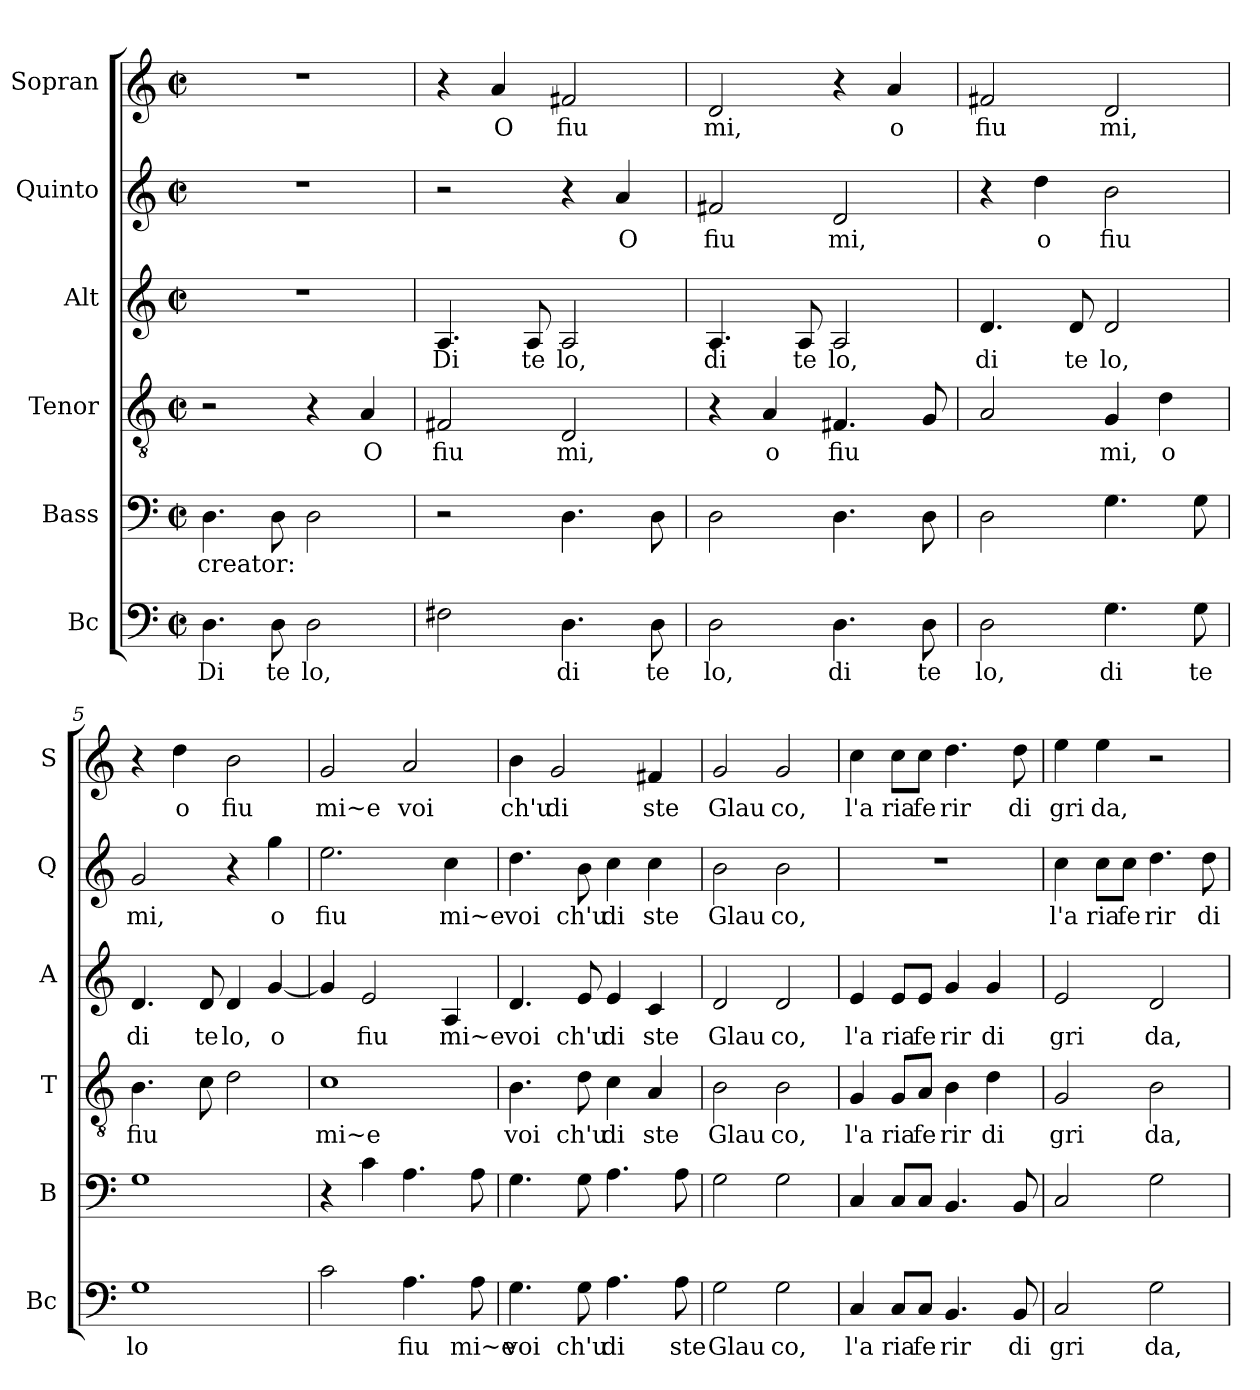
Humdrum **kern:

**kern	**text	**kern	**text	**kern	**text	**kern	**text	**kern	**text	**kern	**text
*part6	*part6	*part5	*part5	*part4	*part4	*part3	*part3	*part2	*part2	*part1	*part1
*staff6	*staff6	*staff5	*staff5	*staff4	*staff4	*staff3	*staff3	*staff2	*staff2	*staff1	*staff1
*I"Bc	*	*I"Bass	*	*I"Tenor	*	*I"Alt	*	*I"Quinto	*	*I"Sopran	*
*I'Bc	*	*I'B	*	*I'T	*	*I'A	*	*I'Q	*	*I'S	*
*clefF4	*	*clefF4	*	*clefGv2	*	*clefG2	*	*clefG2	*	*clefG2	*
*k[]	*	*k[]	*	*k[]	*	*k[]	*	*k[]	*	*k[]	*
*M2/2	*	*M2/2	*	*M2/2	*	*M2/2	*	*M2/2	*	*M2/2	*
*met(c|)	*	*met(c|)	*	*met(c|)	*	*met(c|)	*	*met(c|)	*	*met(c|)	*
*MM86	*	*MM86	*	*MM86	*	*MM86	*	*MM86	*	*MM86	*
=1	=1	=1	=1	=1	=1	=1	=1	=1	=1	=1	=1
!	!LO:LY:b	!	!LO:LY:b	!	!	!	!	!	!	!	!
4.D\	Di	4.D\	creator:	2r	.	1r	.	1r	.	1r	.
!	!LO:LY:b	!	!	!	!	!	!	!	!	!	!
8D\	te	8D\	.	.	.	.	.	.	.	.	.
!	!LO:LY:b	!	!	!	!	!	!	!	!	!	!
2D\	lo,	2D\	.	4r	.	.	.	.	.	.	.
!	!	!	!	!	!LO:LY:b	!	!	!	!	!	!
.	.	.	.	4A/	O	.	.	.	.	.	.
=2	=2	=2	=2	=2	=2	=2	=2	=2	=2	=2	=2
!	!	!	!	!	!LO:LY:b	!	!LO:LY:b	!	!	!	!
2F#X\	.	2r	.	2F#X/	ﬁu	4.A/	Di	2r	.	4r	.
!	!	!	!	!	!	!	!	!	!	!	!LO:LY:b
.	.	.	.	.	.	.	.	.	.	4a/	O
!	!	!	!	!	!	!	!LO:LY:b	!	!	!	!
.	.	.	.	.	.	8A/	te	.	.	.	.
!	!LO:LY:b	!	!	!	!LO:LY:b	!	!LO:LY:b	!	!	!	!LO:LY:b
4.D\	di	4.D\	.	2D/	mi,	2A/	lo,	4r	.	2f#X/	ﬁu
!	!	!	!	!	!	!	!	!	!LO:LY:b	!	!
.	.	.	.	.	.	.	.	4a/	O	.	.
!	!LO:LY:b	!	!	!	!	!	!	!	!	!	!
8D\	te	8D\	.	.	.	.	.	.	.	.	.
=3	=3	=3	=3	=3	=3	=3	=3	=3	=3	=3	=3
!	!LO:LY:b	!	!	!	!	!	!LO:LY:b	!	!LO:LY:b	!	!LO:LY:b
2D\	lo,	2D\	.	4r	.	4.A/	di	2f#X/	ﬁu	2d/	mi,
!	!	!	!	!	!LO:LY:b	!	!	!	!	!	!
.	.	.	.	4A/	o	.	.	.	.	.	.
!	!	!	!	!	!	!	!LO:LY:b	!	!	!	!
.	.	.	.	.	.	8A/	te	.	.	.	.
!	!LO:LY:b	!	!	!	!LO:LY:b	!	!LO:LY:b	!	!LO:LY:b	!	!
4.D\	di	4.D\	.	4.F#X/	ﬁu	2A/	lo,	2d/	mi,	4r	.
!	!	!	!	!	!	!	!	!	!	!	!LO:LY:b
.	.	.	.	.	.	.	.	.	.	4a/	o
!	!LO:LY:b	!	!	!	!	!	!	!	!	!	!
8D\	te	8D\	.	8G/	.	.	.	.	.	.	.
=4	=4	=4	=4	=4	=4	=4	=4	=4	=4	=4	=4
!	!LO:LY:b	!	!	!	!	!	!LO:LY:b	!	!	!	!LO:LY:b
2D\	lo,	2D\	.	2A/	.	4.d/	di	4r	.	2f#X/	ﬁu
!	!	!	!	!	!	!	!	!	!LO:LY:b	!	!
.	.	.	.	.	.	.	.	4dd\	o	.	.
!	!	!	!	!	!	!	!LO:LY:b	!	!	!	!
.	.	.	.	.	.	8d/	te	.	.	.	.
!	!LO:LY:b	!	!	!	!LO:LY:b	!	!LO:LY:b	!	!LO:LY:b	!	!LO:LY:b
4.G\	di	4.G\	.	4G/	mi,	2d/	lo,	2b\	ﬁu	2d/	mi,
!	!	!	!	!	!LO:LY:b	!	!	!	!	!	!
.	.	.	.	4d\	o	.	.	.	.	.	.
!	!LO:LY:b	!	!	!	!	!	!	!	!	!	!
8G\	te	8G\	.	.	.	.	.	.	.	.	.
=5	=5	=5	=5	=5	=5	=5	=5	=5	=5	=5	=5
!	!LO:LY:b	!	!	!	!LO:LY:b	!	!LO:LY:b	!	!LO:LY:b	!	!
1G	lo	1G	.	4.B\	ﬁu	4.d/	di	2g/	mi,	4r	.
!	!	!	!	!	!	!	!	!	!	!	!LO:LY:b
.	.	.	.	.	.	.	.	.	.	4dd\	o
!	!	!	!	!	!	!	!LO:LY:b	!	!	!	!
.	.	.	.	8c\	.	8d/	te	.	.	.	.
!	!	!	!	!	!	!	!LO:LY:b	!	!	!	!LO:LY:b
.	.	.	.	2d\	.	4d/	lo,	4r	.	2b\	ﬁu
!	!	!	!	!	!	!	!LO:LY:b	!	!LO:LY:b	!	!
.	.	.	.	.	.	[4g/	o	4gg\	o	.	.
!!LO:PB:g=z
=6	=6	=6	=6	=6	=6	=6	=6	=6	=6	=6	=6
!	!	!	!	!	!LO:LY:b	!	!	!	!LO:LY:b	!	!LO:LY:b
2c\	.	4r	.	1c	mi~e	4g/]	.	2.ee\	ﬁu	2g/	mi~e
!	!	!	!	!	!	!	!LO:LY:b	!	!	!	!
.	.	4c\	.	.	.	2e/	ﬁu	.	.	.	.
!	!LO:LY:b	!	!	!	!	!	!	!	!	!	!LO:LY:b
4.A\	ﬁu	4.A\	.	.	.	.	.	.	.	2a/	voi
!	!	!	!	!	!	!	!LO:LY:b	!	!LO:LY:b	!	!
.	.	.	.	.	.	4A/	mi~e	4cc\	mi~e	.	.
!	!LO:LY:b	!	!	!	!	!	!	!	!	!	!
8A\	mi~e	8A\	.	.	.	.	.	.	.	.	.
=7	=7	=7	=7	=7	=7	=7	=7	=7	=7	=7	=7
!	!LO:LY:b	!	!	!	!LO:LY:b	!	!LO:LY:b	!	!LO:LY:b	!	!LO:LY:b
4.G\	voi	4.G\	.	4.B\	voi	4.d/	voi	4.dd\	voi	4b\	ch'u
!	!	!	!	!	!	!	!	!	!	!	!LO:LY:b
.	.	.	.	.	.	.	.	.	.	2g/	di
!	!LO:LY:b	!	!	!	!LO:LY:b	!	!LO:LY:b	!	!LO:LY:b	!	!
8G\	ch'u	8G\	.	8d\	ch'u	8e/	ch'u	8b\	ch'u	.	.
!	!LO:LY:b	!	!	!	!LO:LY:b	!	!LO:LY:b	!	!LO:LY:b	!	!
4.A\	di	4.A\	.	4c\	di	4e/	di	4cc\	di	.	.
!	!	!	!	!	!LO:LY:b	!	!LO:LY:b	!	!LO:LY:b	!	!LO:LY:b
.	.	.	.	4A/	ste	4c/	ste	4cc\	ste	4f#X/	ste
!	!LO:LY:b	!	!	!	!	!	!	!	!	!	!
8A\	ste	8A\	.	.	.	.	.	.	.	.	.
=8	=8	=8	=8	=8	=8	=8	=8	=8	=8	=8	=8
!	!LO:LY:b	!	!	!	!LO:LY:b	!	!LO:LY:b	!	!LO:LY:b	!	!LO:LY:b
2G\	Glau	2G\	.	2B\	Glau	2d/	Glau	2b\	Glau	2g/	Glau
!	!LO:LY:b	!	!	!	!LO:LY:b	!	!LO:LY:b	!	!LO:LY:b	!	!LO:LY:b
2G\	co,	2G\	.	2B\	co,	2d/	co,	2b\	co,	2g/	co,
=9	=9	=9	=9	=9	=9	=9	=9	=9	=9	=9	=9
!	!LO:LY:b	!	!	!	!LO:LY:b	!	!LO:LY:b	!	!	!	!LO:LY:b
4C/	l'a	4C/	.	4G/	l'a	4e/	l'a	1r	.	4cc\	l'a
!	!LO:LY:b	!	!	!	!LO:LY:b	!	!LO:LY:b	!	!	!	!LO:LY:b
8C/L	ria	8C/L	.	8G/L	ria	8e/L	ria	.	.	8cc\L	ria
!	!LO:LY:b	!	!	!	!LO:LY:b	!	!LO:LY:b	!	!	!	!LO:LY:b
8C/J	fe	8C/J	.	8A/J	fe	8e/J	fe	.	.	8cc\J	fe
!	!LO:LY:b	!	!	!	!LO:LY:b	!	!LO:LY:b	!	!	!	!LO:LY:b
4.BB/	rir	4.BB/	.	4B\	rir	4g/	rir	.	.	4.dd\	rir
!	!	!	!	!	!LO:LY:b	!	!LO:LY:b	!	!	!	!
.	.	.	.	4d\	di	4g/	di	.	.	.	.
!	!LO:LY:b	!	!	!	!	!	!	!	!	!	!LO:LY:b
8BB/	di	8BB/	.	.	.	.	.	.	.	8dd\	di
=10	=10	=10	=10	=10	=10	=10	=10	=10	=10	=10	=10
!	!LO:LY:b	!	!	!	!LO:LY:b	!	!LO:LY:b	!	!LO:LY:b	!	!LO:LY:b
2C/	gri	2C/	.	2G/	gri	2e/	gri	4cc\	l'a	4ee\	gri
!	!	!	!	!	!	!	!	!	!LO:LY:b	!	!LO:LY:b
.	.	.	.	.	.	.	.	8cc\L	ria	4ee\	da,
!	!	!	!	!	!	!	!	!	!LO:LY:b	!	!
.	.	.	.	.	.	.	.	8cc\J	fe	.	.
!	!LO:LY:b	!	!	!	!LO:LY:b	!	!LO:LY:b	!	!LO:LY:b	!	!
2G\	da,	2G\	.	2B\	da,	2d/	da,	4.dd\	rir	2r	.
!	!	!	!	!	!	!	!	!	!LO:LY:b	!	!
.	.	.	.	.	.	.	.	8dd\	di	.	.
=	=	=	=	=	=	=	=	=	=	=	=
*-	*-	*-	*-	*-	*-	*-	*-	*-	*-	*-	*-
